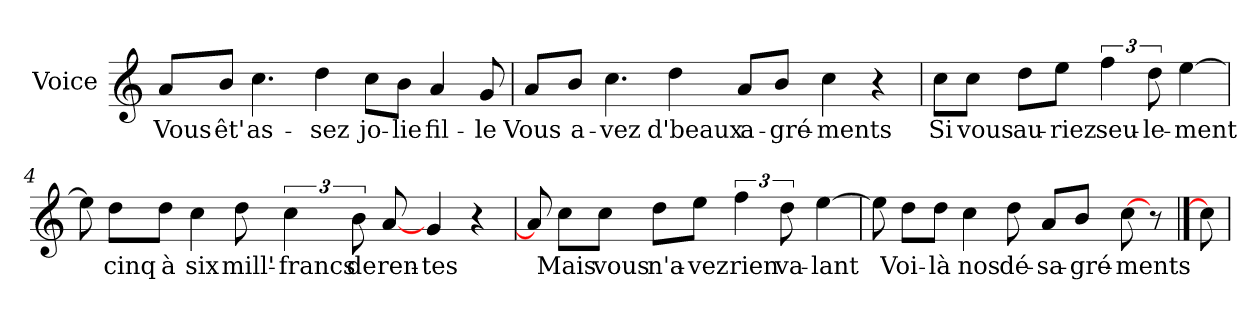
**kern	**text
*part1	*part1
*staff1	*staff1
*I"Voice	*
*I'V	*
*clefG2	*
*k[]	*
*C:	*
=1	=1
8a/L	Vous
8b/J	êt'
4.cc\	as-
4dd\	-sez
8cc\L	jo-
8b\J	-lie
4a/	fil-
8g/	-le
=2	=2
8a/L	Vous
8b/J	a-
4.cc\	-vez
4dd\	d'beaux
8a/L	a-
8b/J	-gré-
4cc\	-ments
4r	.
!!LO:LB:g=z
=3	=3
8cc\L	Si
8cc\J	vous
8dd\L	au-
8ee\J	-riez
6ff\	seu-
12dd\	-le-
[4ee\	-ment
=4	=4
8ee\]	.
8dd\L	cinq
8dd\J	à
4cc\	six
8dd\	mill'-
6cc\	-francs
12b\	de
[8a/	ren-
4g/	-tes
4r	.
!!LO:LB:g=z
=5	=5
8a/]	.
8cc\L	Mais
8cc\J	vous
8dd\L	n'a-
8ee\J	-vez
6ff\	rien
12dd\	va-
[4ee\	-lant
=6	=6
8ee\]	.
8dd\L	Voi-
8dd\J	-là
4cc\	nos
8dd\	dé-
8a/L	-sa-
8b/J	-gré-
[8cc\	-ments
8r	.
==7	==7
8cc\]	.
=	=
*-	*-
